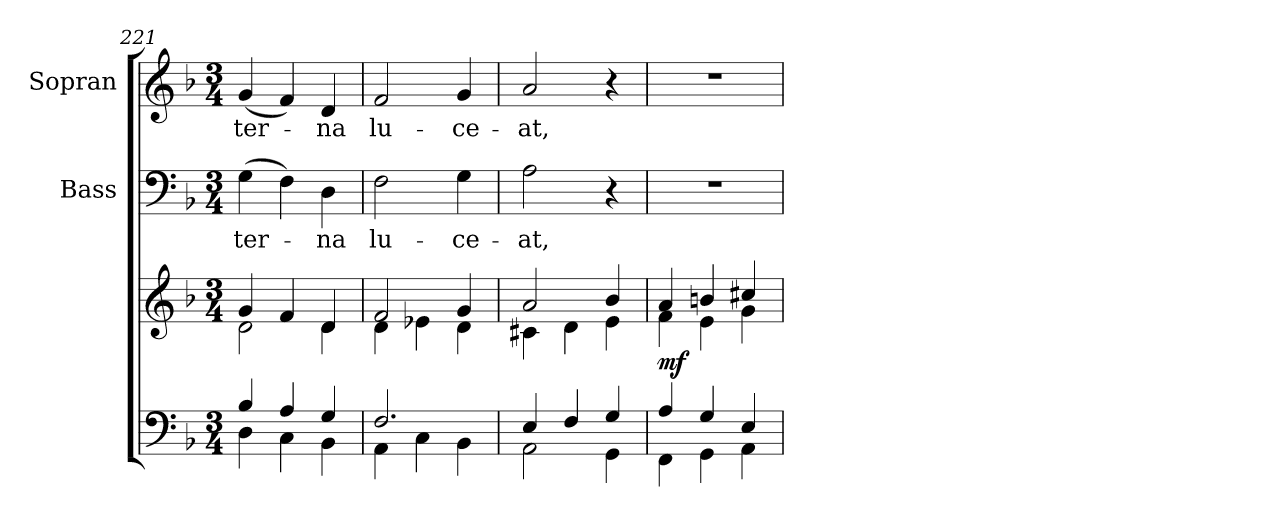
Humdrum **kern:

**kern	**kern	**dynam	**kern	**text	**kern	**text
*part3	*part3	*part3	*part2	*part2	*part1	*part1
*staff4	*staff3	*staff3/4	*staff2	*staff2	*staff1	*staff1
*	*	*	*I"Bass	*	*I"Sopran	*
*	*	*	*I'B.	*	*I'S.	*
*clefF4	*clefG2	*	*clefF4	*	*clefG2	*
*k[b-]	*k[b-]	*	*k[b-]	*	*k[b-]	*
*F:	*F:	*	*F:	*	*F:	*
*M3/4	*M3/4	*	*M3/4	*	*M3/4	*
=221	=221	=221	=221	=221	=221	=221
*^	*^	*	*	*	*	*
!	!	!	!	!	!	!LO:LY:b	!	!LO:LY:b
4B-/	4D\	4g/	2d\	.	(>4G\	-ter-	(<4g/	-ter-
4A/	4C\	4f/	.	.	4F\)	.	4f/)	.
!	!	!	!	!	!	!LO:LY:b	!	!LO:LY:b
4G/	4BB-\	4d/	4d\	.	4D\	-na	4d/	-na
=222	=222	=222	=222	=222	=222	=222	=222	=222
!	!	!	!	!	!	!LO:LY:b	!	!LO:LY:b
2.F/	4AA\	2f/	4d\	.	2F\	lu-	2f/	lu-
.	4C\	.	4e-X\	.	.	.	.	.
!	!	!	!	!	!	!LO:LY:b	!	!LO:LY:b
.	4BB-\	4g/	4d\	.	4G\	-ce-	4g/	-ce-
=223	=223	=223	=223	=223	=223	=223	=223	=223
!	!	!	!	!	!	!LO:LY:b	!	!LO:LY:b
4E/	2AA\	2a/	4c#X\	.	2A\	-at,	2a/	-at,
4F/	.	.	4d\	.	.	.	.	.
4G/	4GG\	4b-/	4e\	.	4r	.	4r	.
=224	=224	=224	=224	=224	=224	=224	=224	=224
!	!	!	!	!LO:DY:b	!	!	!	!
4A/	4FF\	4a/	4f\	mf	2.r	.	2.r	.
4G/	4GG\	4b/	4e\	.	.	.	.	.
4E/	4AA\	4cc#X/	4g\	.	.	.	.	.
*v	*v	*	*	*	*	*	*	*
*	*v	*v	*	*	*	*	*
=	=	=	=	=	=	=
*-	*-	*-	*-	*-	*-	*-
